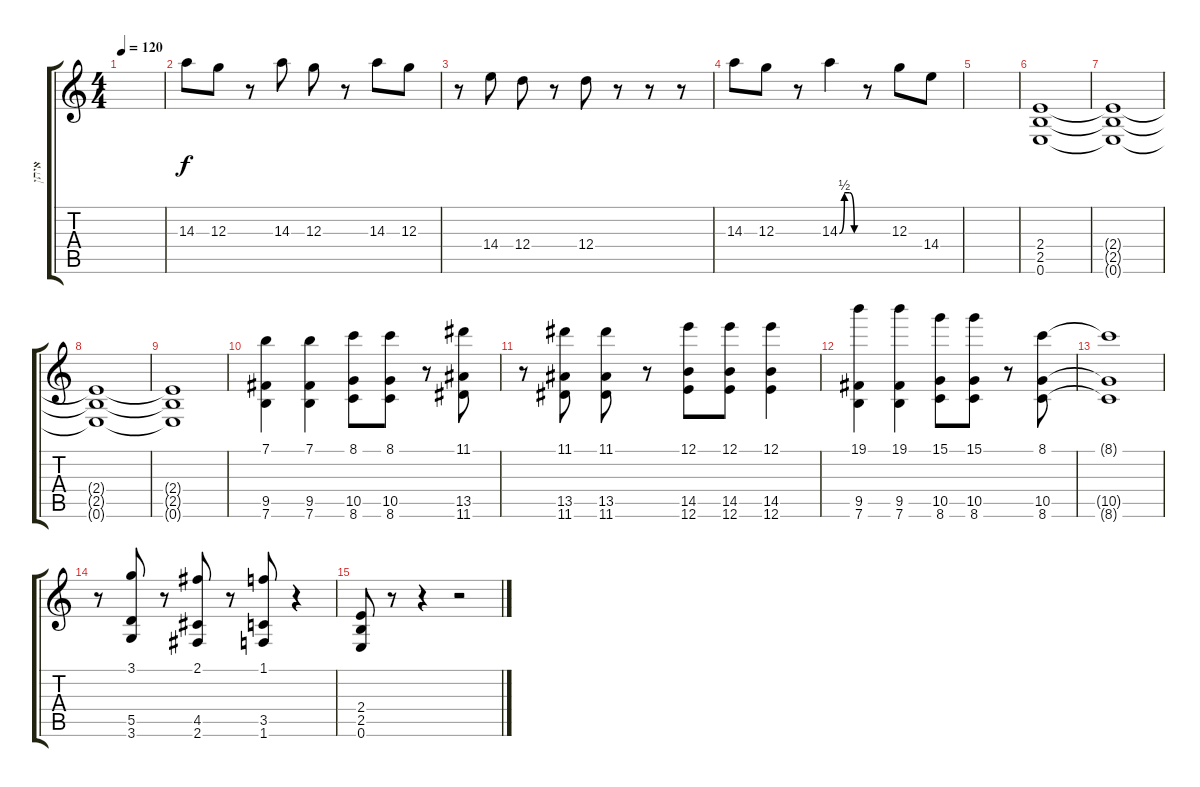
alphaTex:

\track ("איתן" "איתן") {instrument overdrivenguitar}
\staff {score tabs}
\tuning (E4 B3 G3 D3 A2 E2) {hide}
\ts (4 4)
\tempo 120
\clef g2
\ks c
|
14.3.8 12.3.8 r.8 14.3.8 12.3.8 r.8 14.3.8 12.3.8 |
r.8 14.4.8 12.4.8 r.8 12.4.8 r.8 r.8 r.8 |
14.3.8 12.3.8 r.8 14.3{be (custom 0 0 15 2 30 2 45 0 60 0)}.4 r.8 12.3.8 14.4.8 |
|
(2.4 2.5 0.6).1 |
(2.4{t} 2.5{t} 0.6{t}).1 |
(2.4{t} 2.5{t} 0.6{t}).1 |
(2.4{t} 2.5{t} 0.6{t}).1 |
(7.1 9.5 7.6).4 (7.1 9.5 7.6).4 (8.1 10.5 8.6).8 (8.1 10.5 8.6).8 r.8 (11.1 13.5 11.6).8 |
r.8 (11.1 13.5 11.6).8 (11.1 13.5 11.6).8 r.8 (12.1 14.5 12.6).8 (12.1 14.5 12.6).8 (12.1 14.5 12.6).4 |
(19.1 9.5 7.6).4 (19.1 9.5 7.6).4 (15.1 10.5 8.6).8 (15.1 10.5 8.6).8 r.8 (8.1 10.5 8.6).8 |
(8.1{t} 10.5{t} 8.6{t}).1 |
r.8 (3.1 5.5 3.6).8 r.8 (2.1 4.5 2.6).8 r.8 (1.1 3.5 1.6).8 r.4 |
(2.4 2.5 0.6).8 r.8 r.4 r.2
